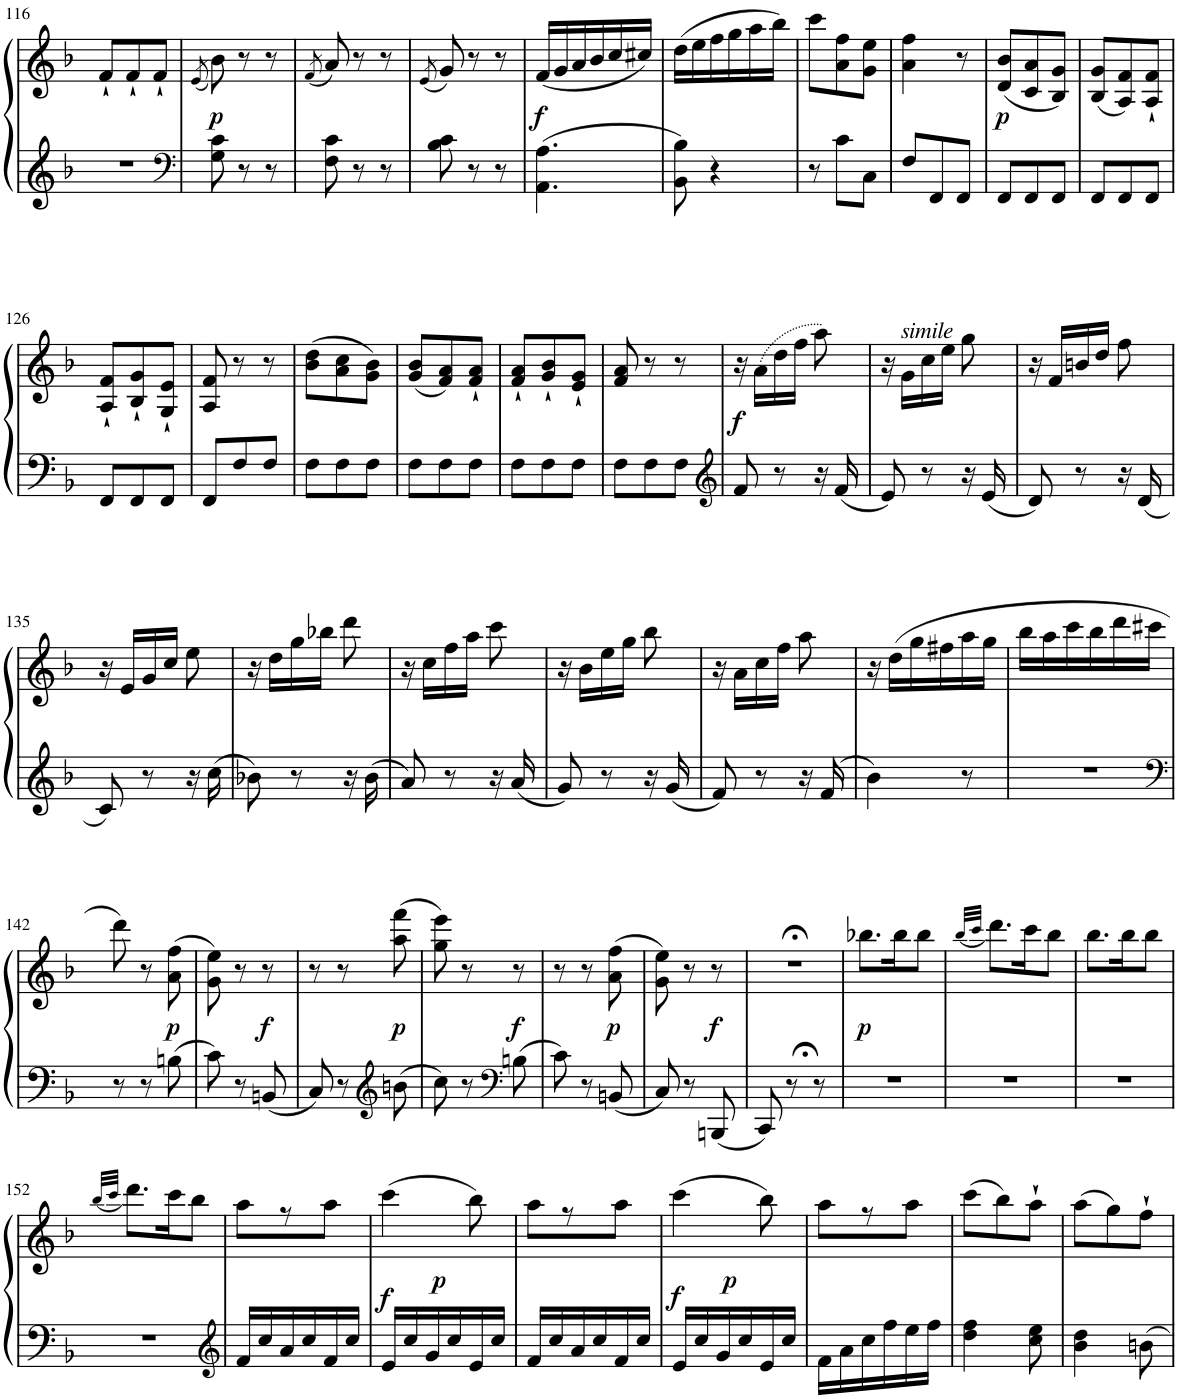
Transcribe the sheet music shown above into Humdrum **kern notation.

**kern	**kern	**dynam
*part1	*part1	*part1
*staff2	*staff1	*staff1/2
*I"Piano	*	*
*I'Pno.	*	*
!!LO:PB:g=z
*clefG2	*clefG2	*
*k[b-]	*k[b-]	*
*M3/8	*M3/8	*
=116	=116	=116
4.r	8f`/L	.
.	8f`/	.
.	8f`/J	.
=117	=117	=117
*clefF4	*	*
.	(8qe/	.
!	!	!LO:DY:b
8G\ 8c\	8b-\)	p
8r	8r	.
8r	8r	.
=118	=118	=118
.	(8qf/	.
8F\ 8c\	8a/)	.
8r	8r	.
8r	8r	.
=119	=119	=119
.	(8qe/	.
8B-\ 8c\	8g/)	.
8r	8r	.
8r	8r	.
=120	=120	=120
!	!	!LO:DY:b
4.AA\ 4.A\	(16f/LL	f
.	16g/	.
.	16a/	.
.	16b-/	.
.	16cc/	.
.	16cc#X/JJ)	.
=121	=121	=121
8BB-\ 8B-\	(16dd\LL	.
.	16ee\	.
4r	16ff\	.
.	16gg\	.
.	16aa\	.
.	16bb-\JJ)	.
=122	=122	=122
8r	8ccc\L	.
8c\L	8a\ 8ff\	.
8C\J	8g\ 8ee\J	.
=123	=123	=123
8F/L	4a\ 4ff\	.
8FF/	.	.
8FF/J	8r	.
=124	=124	=124
!	!	!LO:DY:b
8FF/L	(8d/ 8b-/L	p
8FF/	8c/ 8a/	.
8FF/J	8B-/ 8g/J)	.
=125	=125	=125
8FF/L	(8B-/ 8g/L	.
8FF/	8A/ 8f/)	.
8FF/J	8A/` 8f/`J	.
!!LO:LB:g=z
=126	=126	=126
8FF/L	8A/` 8f/`L	.
8FF/	8B-/` 8g/`	.
8FF/J	8G/` 8e/`J	.
=127	=127	=127
8FF/L	8A/ 8f/	.
8F/	8r	.
8F/J	8r	.
=128	=128	=128
8F\L	(8b-\ 8dd\L	.
8F\	8a\ 8cc\	.
8F\J	8g\ 8b-\J)	.
=129	=129	=129
8F\L	(8g/ 8b-/L	.
8F\	8f/ 8a/)	.
8F\J	8f/` 8a/`J	.
=130	=130	=130
8F\L	8f/` 8a/`L	.
8F\	8g/` 8b-/`	.
8F\J	8e/` 8g/`J	.
=131	=131	=131
8F\L	8f/ 8a/	.
8F\	8r	.
8F\J	8r	.
=132	=132	=132
*clefG2	*	*
!	!	!LO:DY:b
8f/	16r	f
.	(16a\LL	.
8r	16dd\	.
.	16ff\JJ	.
16r	8aa\)	.
16f/	.	.
=133	=133	=133
8e/	16r	.
!	!LO:TX:a:i:t=simile	!
.	16g\LL	.
8r	16cc\	.
.	16ee\JJ	.
16r	8gg\	.
16e/	.	.
=134	=134	=134
8d/	16r	.
.	16f/LL	.
8r	16bn/	.
.	16dd/JJ	.
16r	8ff\	.
16d/	.	.
!!LO:LB:g=z
=135	=135	=135
8c/	16r	.
.	16e/LL	.
8r	16g/	.
.	16cc/JJ	.
16r	8ee\	.
16cc\	.	.
=136	=136	=136
8b-X\	16r	.
.	16dd\LL	.
8r	16gg\	.
.	16bb-X\JJ	.
16r	8ddd\	.
16b-\	.	.
=137	=137	=137
8a/	16r	.
.	16cc\LL	.
8r	16ff\	.
.	16aa\JJ	.
16r	8ccc\	.
16a/	.	.
=138	=138	=138
8g/	16r	.
.	16b-\LL	.
8r	16ee\	.
.	16gg\JJ	.
16r	8bb-\	.
16g/	.	.
=139	=139	=139
8f/	16r	.
.	16a\LL	.
8r	16cc\	.
.	16ff\JJ	.
16r	8aa\	.
16f/	.	.
=140	=140	=140
4b-\	16r	.
.	(16dd\LL	.
.	16gg\	.
.	16ff#X\	.
8r	16aa\	.
.	16gg\JJ	.
=141	=141	=141
4.r	16bb-\LL	.
.	16aa\	.
.	16ccc\	.
.	16bb-\	.
.	16ddd\	.
.	16ccc#X\JJ	.
!!LO:LB:g=z
=142	=142	=142
*clefF4	*	*
8r	8ddd\)	.
8r	8r	.
!	!	!LO:DY:b
8Bn\	(8a\ 8ff\	p
=143	=143	=143
8c\	8g\ 8ee\)	.
8r	8r	.
!	!	!LO:DY:b
8BBn/	8r	f
=144	=144	=144
8C/	8r	.
8r	8r	.
*clefG2	*	*
!	!	!LO:DY:b
8bn\	(8aa\ 8fff\	p
=145	=145	=145
8cc\	8gg\ 8eee\)	.
8r	8r	.
*clefF4	*	*
!	!	!LO:DY:b
8Bn\	8r	f
=146	=146	=146
8c\	8r	.
8r	8r	.
!	!	!LO:DY:b
8BBn/	(8a\ 8ff\	p
=147	=147	=147
8C/	8g\ 8ee\)	.
8r	8r	.
!	!	!LO:DY:b
8BBBn/	8r	f
=148	=148	=148
8CC/	4.r;<	.
8r;<	.	.
8r	.	.
=149	=149	=149
!	!	!LO:DY:b
4.r	8.bb-X\L	p
.	16bb-\K	.
.	8bb-\J	.
=150	=150	=150
.	(32qbb-/LLL	.
.	32qccc/JJJ	.
4.r	8.ddd\L)	.
.	16ccc\K	.
.	8bb-\J	.
=151	=151	=151
4.r	8.bb-\L	.
.	16bb-\K	.
.	8bb-\J	.
!!LO:LB:g=z
=152	=152	=152
.	(32qbb-/LLL	.
.	32qccc/JJJ	.
4.r	8.ddd\L)	.
.	16ccc\K	.
.	8bb-\J	.
=153	=153	=153
*clefG2	*	*
16f/LL	8aa\L	.
16cc/	.	.
16a/	8r	.
16cc/	.	.
16f/	8aa\J	.
16cc/JJ	.	.
=154	=154	=154
!	!	!LO:DY:a=2
16e/LL	(4ccc\	f
16cc/	.	.
!	!	!LO:DY:a=2
16g/	.	p
16cc/	.	.
16e/	8bb-\)	.
16cc/JJ	.	.
=155	=155	=155
16f/LL	8aa\L	.
16cc/	.	.
16a/	8r	.
16cc/	.	.
16f/	8aa\J	.
16cc/JJ	.	.
=156	=156	=156
!	!	!LO:DY:a=2
16e/LL	(4ccc\	f
16cc/	.	.
!	!	!LO:DY:a=2
16g/	.	p
16cc/	.	.
16e/	8bb-\)	.
16cc/JJ	.	.
=157	=157	=157
16f\LL	8aa\L	.
16a\	.	.
16cc\	8r	.
16ff\	.	.
16ee\	8aa\J	.
16ff\JJ	.	.
=158	=158	=158
4dd\ 4ff\	(8ccc\L	.
.	8bb-\)	.
8cc\ 8ee\	8aa`\J	.
=159	=159	=159
4b-\ 4dd\	(8aa\L	.
.	8gg\)	.
8bn\	8ff`\J	.
=	=	=
*-	*-	*-
